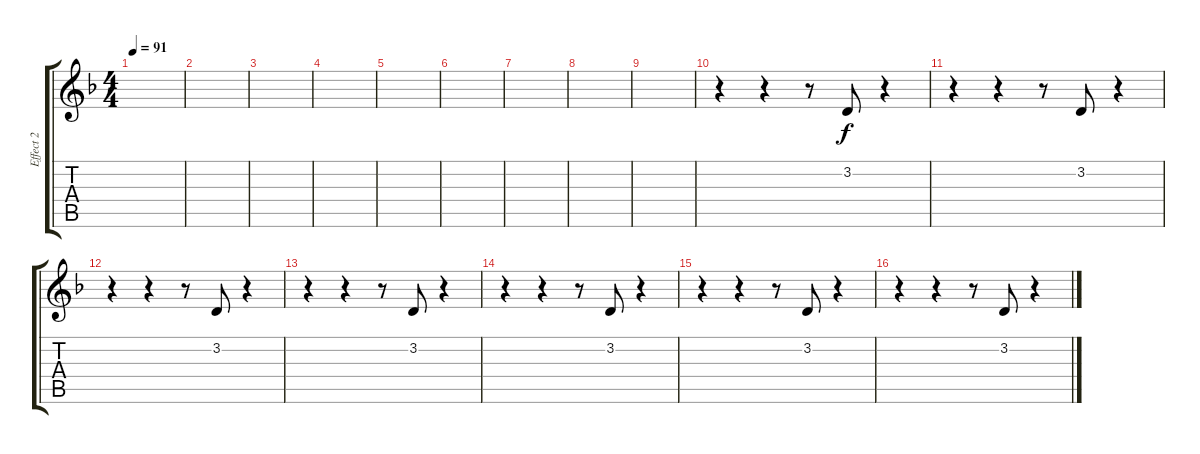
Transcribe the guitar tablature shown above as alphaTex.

\track ("Effect 2" "Effect 2") {instrument reversecymbal}
\staff {score tabs}
\tuning (E4 B3 G3 D3 A2 E2) {hide}
\ts (4 4)
\tempo 91
\clef g2
\ks dminor
|
|
|
|
|
|
|
|
|
r.4 r.4 r.8 3.2.8 r.4 |
r.4 r.4 r.8 3.2.8 r.4 |
r.4 r.4 r.8 3.2.8 r.4 |
r.4 r.4 r.8 3.2.8 r.4 |
r.4 r.4 r.8 3.2.8 r.4 |
r.4 r.4 r.8 3.2.8 r.4 |
r.4 r.4 r.8 3.2.8 r.4
